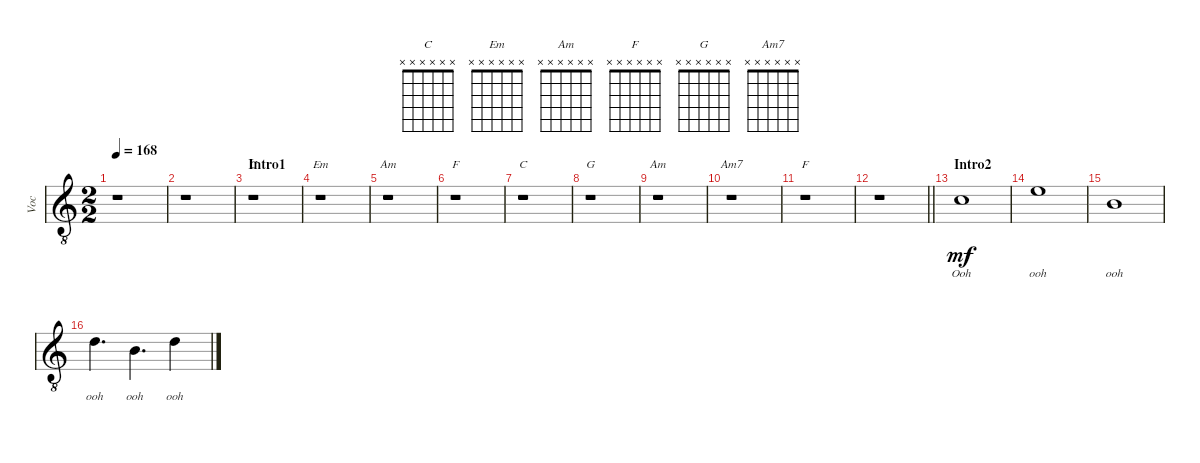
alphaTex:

\bracketExtendMode groupsimilarinstruments
\multiTrackTrackNamePolicy hidden
\otherSystemsTrackNameOrientation horizontal
\track ("Vocals" "Voc") {instrument voiceoohs}
\staff {score}
\tuning (E4 B3 G3 D3 A2 E2)
\chord ("C" x x x x x x)
\chord ("Em" x x x x x x)
\chord ("Am" x x x x x x)
\chord ("F" x x x x x x)
\chord ("G" x x x x x x)
\chord ("Am7" x x x x x x)
\ts (2 2)
\tempo 168
\clef g2
\ottava 8vb
\ks c
r.1{dy mf instrument voiceoohs beam Down} |
r.1{beam Down} |
\section ("" "Intro1")
r.1{ch "C" beam Down} |
r.1{ch "Em" beam Down} |
r.1{ch "Am" beam Down} |
r.1{ch "F" beam Down} |
r.1{ch "C" beam Down} |
r.1{ch "G" beam Down} |
r.1{ch "Am" beam Down} |
r.1{ch "Am7" beam Down} |
r.1{ch "F" beam Down} |
\barLineRight lightlight
r.1{beam Down} |
\section ("" "Intro2")
1.2.1{lyrics (0 "Ooh") lyrics (1 "") lyrics (2 "") lyrics (3 "") lyrics (4 "") beam Down} |
0.1.1{lyrics (0 "ooh") lyrics (1 "") lyrics (2 "") lyrics (3 "") lyrics (4 "") beam Down} |
0.2.1{lyrics (0 "ooh") lyrics (1 "") lyrics (2 "") lyrics (3 "") lyrics (4 "") beam Down} |
3.2.4{d lyrics (0 "ooh") lyrics (1 "") lyrics (2 "") lyrics (3 "") lyrics (4 "") beam Down} 4.3.4{d lyrics (0 "ooh") lyrics (1 "") lyrics (2 "") lyrics (3 "") lyrics (4 "") beam Down} 3.2.4{lyrics (0 "ooh") lyrics (1 "") lyrics (2 "") lyrics (3 "") lyrics (4 "") beam Down}
